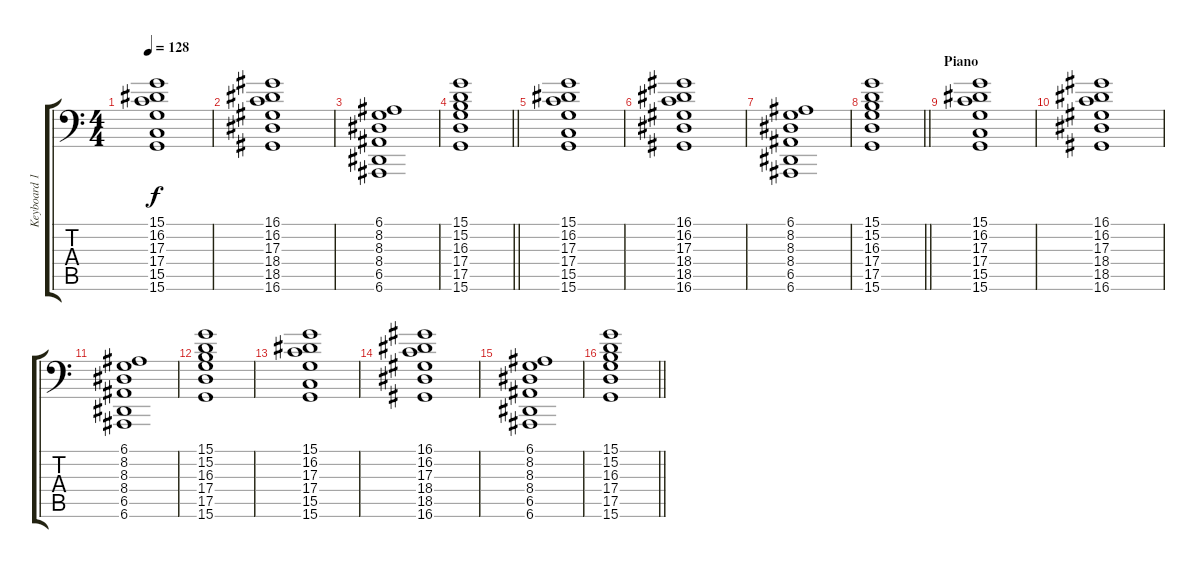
\track ("Keyboard 1" "Keyboard 1") {instrument stringensemble1}
\staff {score tabs}
\tuning (E3 B2 G2 D2 A1 E1) {hide}
\ts (4 4)
\tempo 128
\clef f4
\ks c
(15.1 16.2 17.3 17.4 15.5 15.6).1{dy f} |
(16.1 16.2 17.3 18.4 18.5 16.6).1 |
(6.1 8.2 8.3 8.4 6.5 6.6).1 |
\barLineRight lightlight
(15.1 15.2 16.3 17.4 17.5 15.6).1 |
(15.1 16.2 17.3 17.4 15.5 15.6).1 |
(16.1 16.2 17.3 18.4 18.5 16.6).1 |
(6.1 8.2 8.3 8.4 6.5 6.6).1 |
\barLineRight lightlight
(15.1 15.2 16.3 17.4 17.5 15.6).1 |
\section ("" "Piano")
(15.1 16.2 17.3 17.4 15.5 15.6).1 |
(16.1 16.2 17.3 18.4 18.5 16.6).1 |
(6.1 8.2 8.3 8.4 6.5 6.6).1 |
(15.1 15.2 16.3 17.4 17.5 15.6).1 |
(15.1 16.2 17.3 17.4 15.5 15.6).1 |
(16.1 16.2 17.3 18.4 18.5 16.6).1 |
(6.1 8.2 8.3 8.4 6.5 6.6).1 |
\barLineRight lightlight
(15.1 15.2 16.3 17.4 17.5 15.6).1
